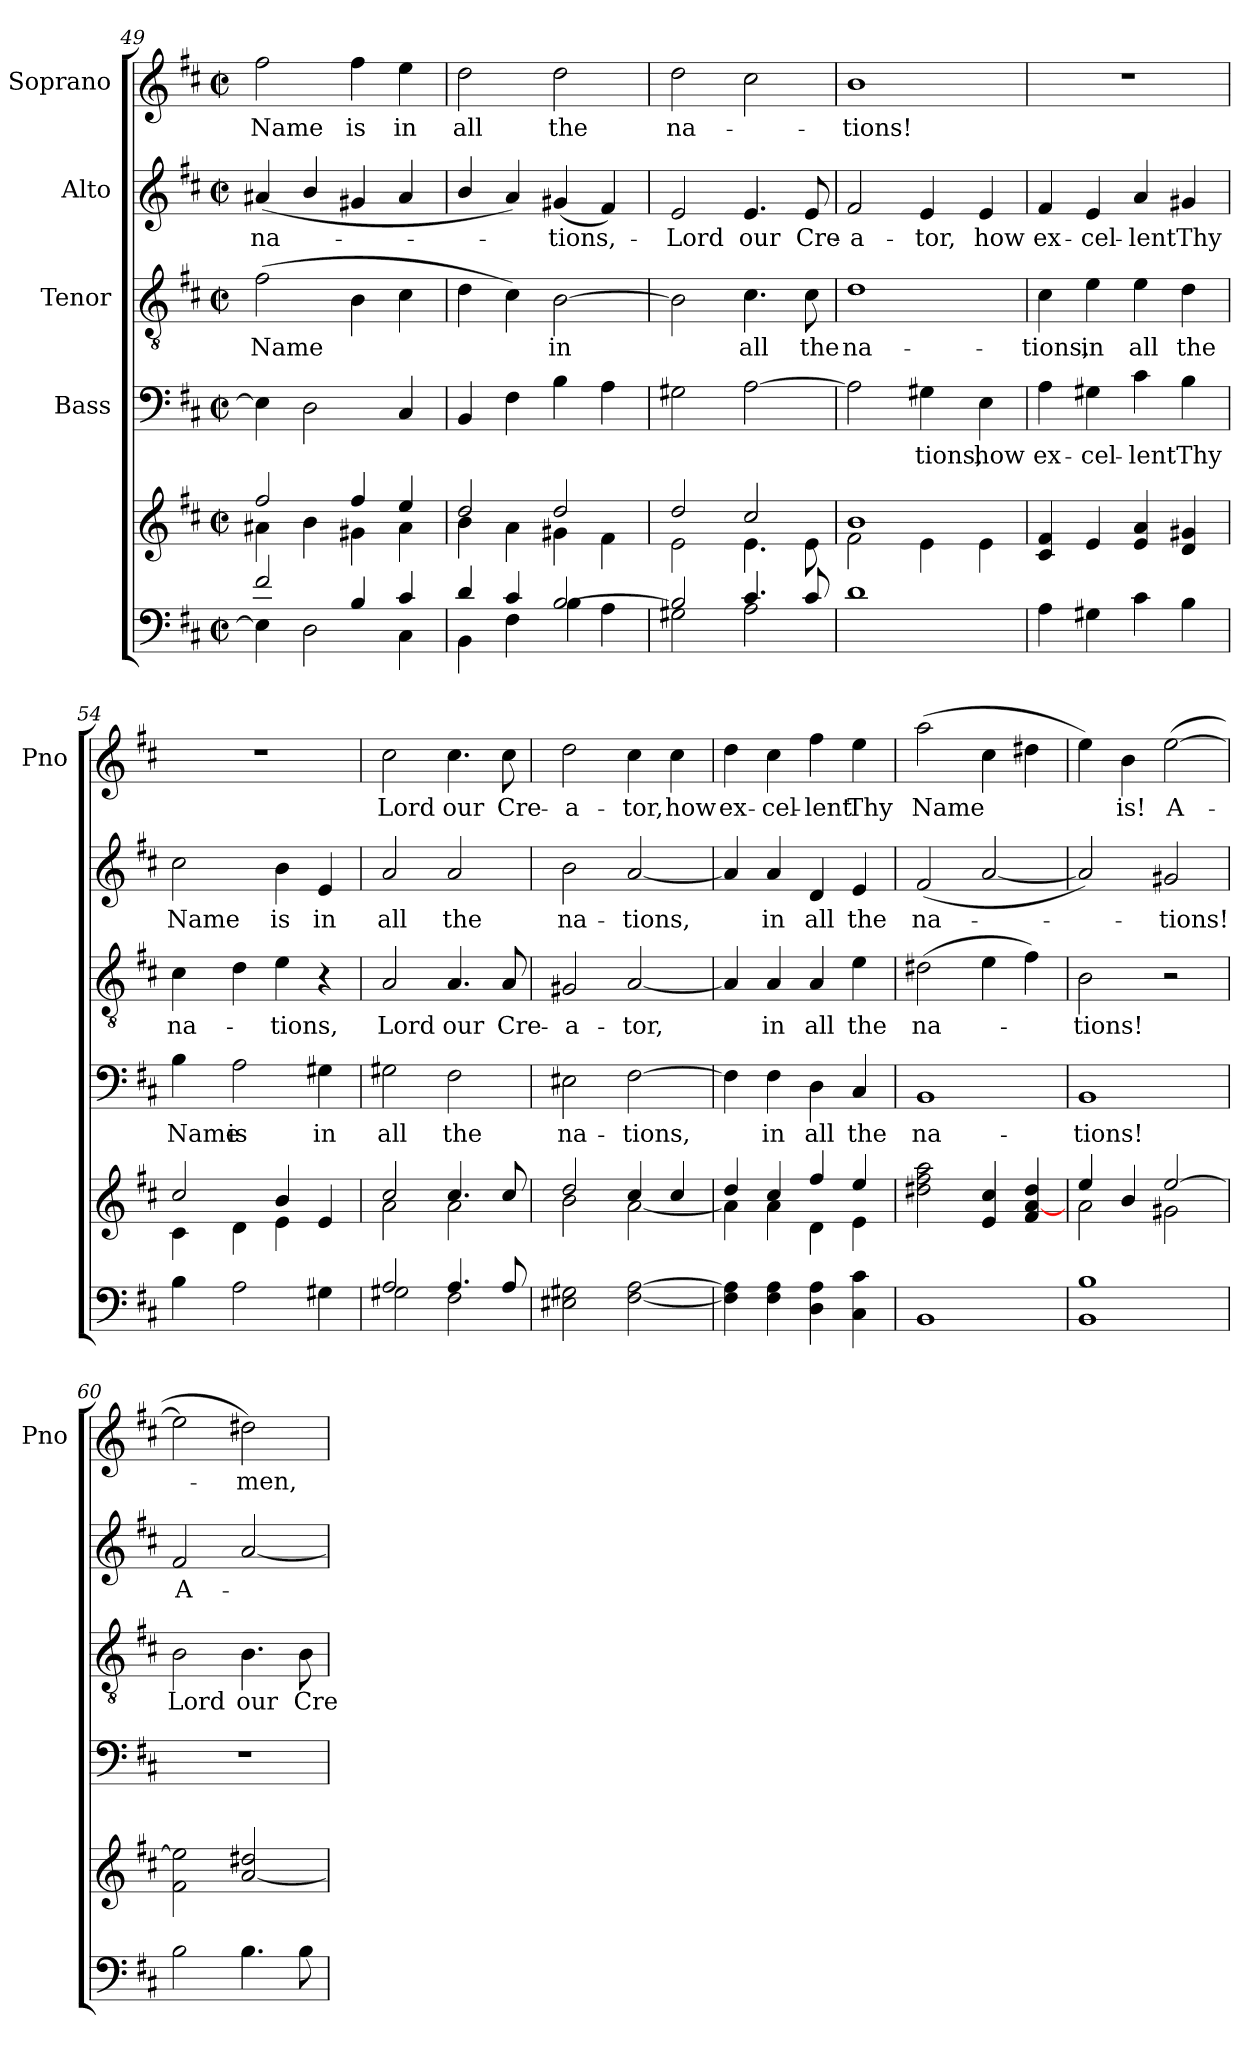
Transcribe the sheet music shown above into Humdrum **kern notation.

**kern	**kern	**kern	**text	**kern	**text	**kern	**text	**kern	**text
*part5	*part5	*part4	*part4	*part3	*part3	*part2	*part2	*part1	*part1
*staff6	*staff5	*staff4	*staff4	*staff3	*staff3	*staff2	*staff2	*staff1	*staff1
*	*	*I"Bass	*	*I"Tenor	*	*I"Alto	*	*I"Soprano	*
*	*	*	*	*	*	*	*	*I'Pno	*
*clefF4	*clefG2	*clefF4	*	*clefGv2	*	*clefG2	*	*clefG2	*
*k[f#c#]	*k[f#c#]	*k[f#c#]	*	*k[f#c#]	*	*k[f#c#]	*	*k[f#c#]	*
*D:	*D:	*D:	*	*D:	*	*D:	*	*D:	*
*M2/2	*M2/2	*M2/2	*	*M2/2	*	*M2/2	*	*M2/2	*
*met(c|)	*met(c|)	*met(c|)	*	*met(c|)	*	*met(c|)	*	*met(c|)	*
=49	=49	=49	=49	=49	=49	=49	=49	=49	=49
*^	*^	*	*	*	*	*	*	*	*
2f#/	4E\]	2ff#/	4a#X\	4E\]	.	(2f#\	Name	(4a#X/	na-	2ff#\	Name
.	2D\	.	4b\	2D\	.	.	.	4b/	.	.	.
4B/	.	4ff#/	4g#X\	.	.	4B\	.	4g#X/	.	4ff#\	is
4c#/	4C#\	4ee/	4a#\	4C#/	.	4c#\	.	4a#/	.	4ee\	in
!!LO:LB:g=z
=50	=50	=50	=50	=50	=50	=50	=50	=50	=50	=50	=50
4d/	4BB\	2dd/	4b\	4BB/	.	4d\	.	4b/	.	2dd\	all
4c#/	4F#\	.	4a\	4F#\	.	4c#\)	.	4a/)	.	.	.
[>2B/	4B\	2dd/	4g#X\	4B\	.	[2B\	in	(4g#X/	-tions,-	2dd\	the
.	4A\	.	4f#\	4A\	.	.	.	4f#/)	.	.	.
=51	=51	=51	=51	=51	=51	=51	=51	=51	=51	=51	=51
2B/]	2G#X\	2dd/	2e\	2G#X\	.	2B\]	.	2e/	-Lord	2dd\	na-
4.c#/	2A\	2cc#/	4.e\	[2A\	.	4.c#\	all	4.e/	our	2cc#\	.
8c#/	.	.	8e\	.	.	8c#\	the	8e/	Cre-	.	.
*v	*v	*	*	*	*	*	*	*	*	*	*
=52	=52	=52	=52	=52	=52	=52	=52	=52	=52	=52
1d	1b	2f#\	2A\]	.	1d	na-	2f#/	-a-	1b	-tions!
.	.	4e\	4G#X\	-tions,	.	.	4e/	-tor,	.	.
.	.	4e\	4E\	how	.	.	4e/	how	.	.
*	*v	*v	*	*	*	*	*	*	*	*
=53	=53	=53	=53	=53	=53	=53	=53	=53	=53
4A\	4c#/ 4f#/	4A\	ex-	4c#\	-tions,	4f#/	ex-	1r	.
4G#X\	4e/	4G#X\	-cel-	4e\	in	4e/	-cel-	.	.
4c#\	4e/ 4a/	4c#\	-lent	4e\	all	4a/	-lent	.	.
4B\	4d/ 4g#X/	4B\	Thy	4d\	the	4g#X/	Thy	.	.
=54	=54	=54	=54	=54	=54	=54	=54	=54	=54
*	*^	*	*	*	*	*	*	*	*
4B\	2cc#/	4c#\	4B\	Name	4c#\	na-	2cc#\	Name	1r	.
2A\	.	4d\	2A\	is	4d\	.	.	.	.	.
.	4b/	4e\	.	.	4e\	-tions,	4b\	is	.	.
4G#X\	4e/	4ryy	4G#X\	in	4r	.	4e/	in	.	.
=55	=55	=55	=55	=55	=55	=55	=55	=55	=55	=55
*^	*	*	*	*	*	*	*	*	*	*
2A/	2G#X\	2cc#/	2a\	2G#X\	all	2A/	Lord	2a/	all	2cc#\	Lord
4.A/	2F#\	4.cc#/	2a\	2F#\	the	4.A/	our	2a/	the	4.cc#\	our
8A/	.	8cc#/	.	.	.	8A/	Cre-	.	.	8cc#\	Cre-
*v	*v	*	*	*	*	*	*	*	*	*	*
=56	=56	=56	=56	=56	=56	=56	=56	=56	=56	=56
2E#X\ 2G#X\	2dd/	2b\	2E#X\	na-	2G#X/	-a-	2b\	na-	2dd\	-a-
[2F#\ [2A\	4cc#/	[<2a\	[2F#\	-tions,	[2A/	-tor,	[2a/	-tions,	4cc#\	-tor,
.	4cc#/	.	.	.	.	.	.	.	4cc#\	how
=57	=57	=57	=57	=57	=57	=57	=57	=57	=57	=57
4F#\] 4A\]	4dd/	4a\]	4F#\]	.	4A/]	.	4a/]	.	4dd\	ex-
4F#\ 4A\	4cc#/	4a\	4F#\	in	4A/	in	4a/	in	4cc#\	-cel-
4D\ 4A\	4ff#/	4d\	4D\	all	4A/	all	4d/	all	4ff#\	-lent
4C#\ 4c#\	4ee/	4e\	4C#/	the	4e\	the	4e/	the	4ee\	Thy
*	*v	*v	*	*	*	*	*	*	*	*
!!LO:PB:g=z
=58	=58	=58	=58	=58	=58	=58	=58	=58	=58
1BB	2dd#X\ 2ff#\ 2aa\	1BB	na-	(2d#X\	na-	(2f#/	na-	(2aa\	Name
.	4e/ 4cc#/	.	.	4e\	.	[2a/	.	4cc#\	.
.	4f#/ [4a/ 4dd#/	.	.	4f#\)	.	.	.	4dd#X\	.
=59	=59	=59	=59	=59	=59	=59	=59	=59	=59
*	*^	*	*	*	*	*	*	*	*
1BB 1B	4ee/	2a\	1BB	-tions!	2B\	-tions!	2a/])	.	4ee\)	.
.	4b/	.	.	.	.	.	.	.	4b\	is!
.	[>2ee/	2g#X\	.	.	2r	.	2g#X/	-tions!	([2ee\	A-
*	*v	*v	*	*	*	*	*	*	*	*
=60	=60	=60	=60	=60	=60	=60	=60	=60	=60
2B\	2f#\ 2ee\]	1r	.	2B\	Lord	2f#/	A-	2ee\]	.
4.B\	[2a\ 2dd#X/	.	.	4.B\	our	[2a/	.	2dd#X\)	-men,
8B\	.	.	.	8B\	Cre-	.	.	.	.
=	=	=	=	=	=	=	=	=	=
*-	*-	*-	*-	*-	*-	*-	*-	*-	*-
